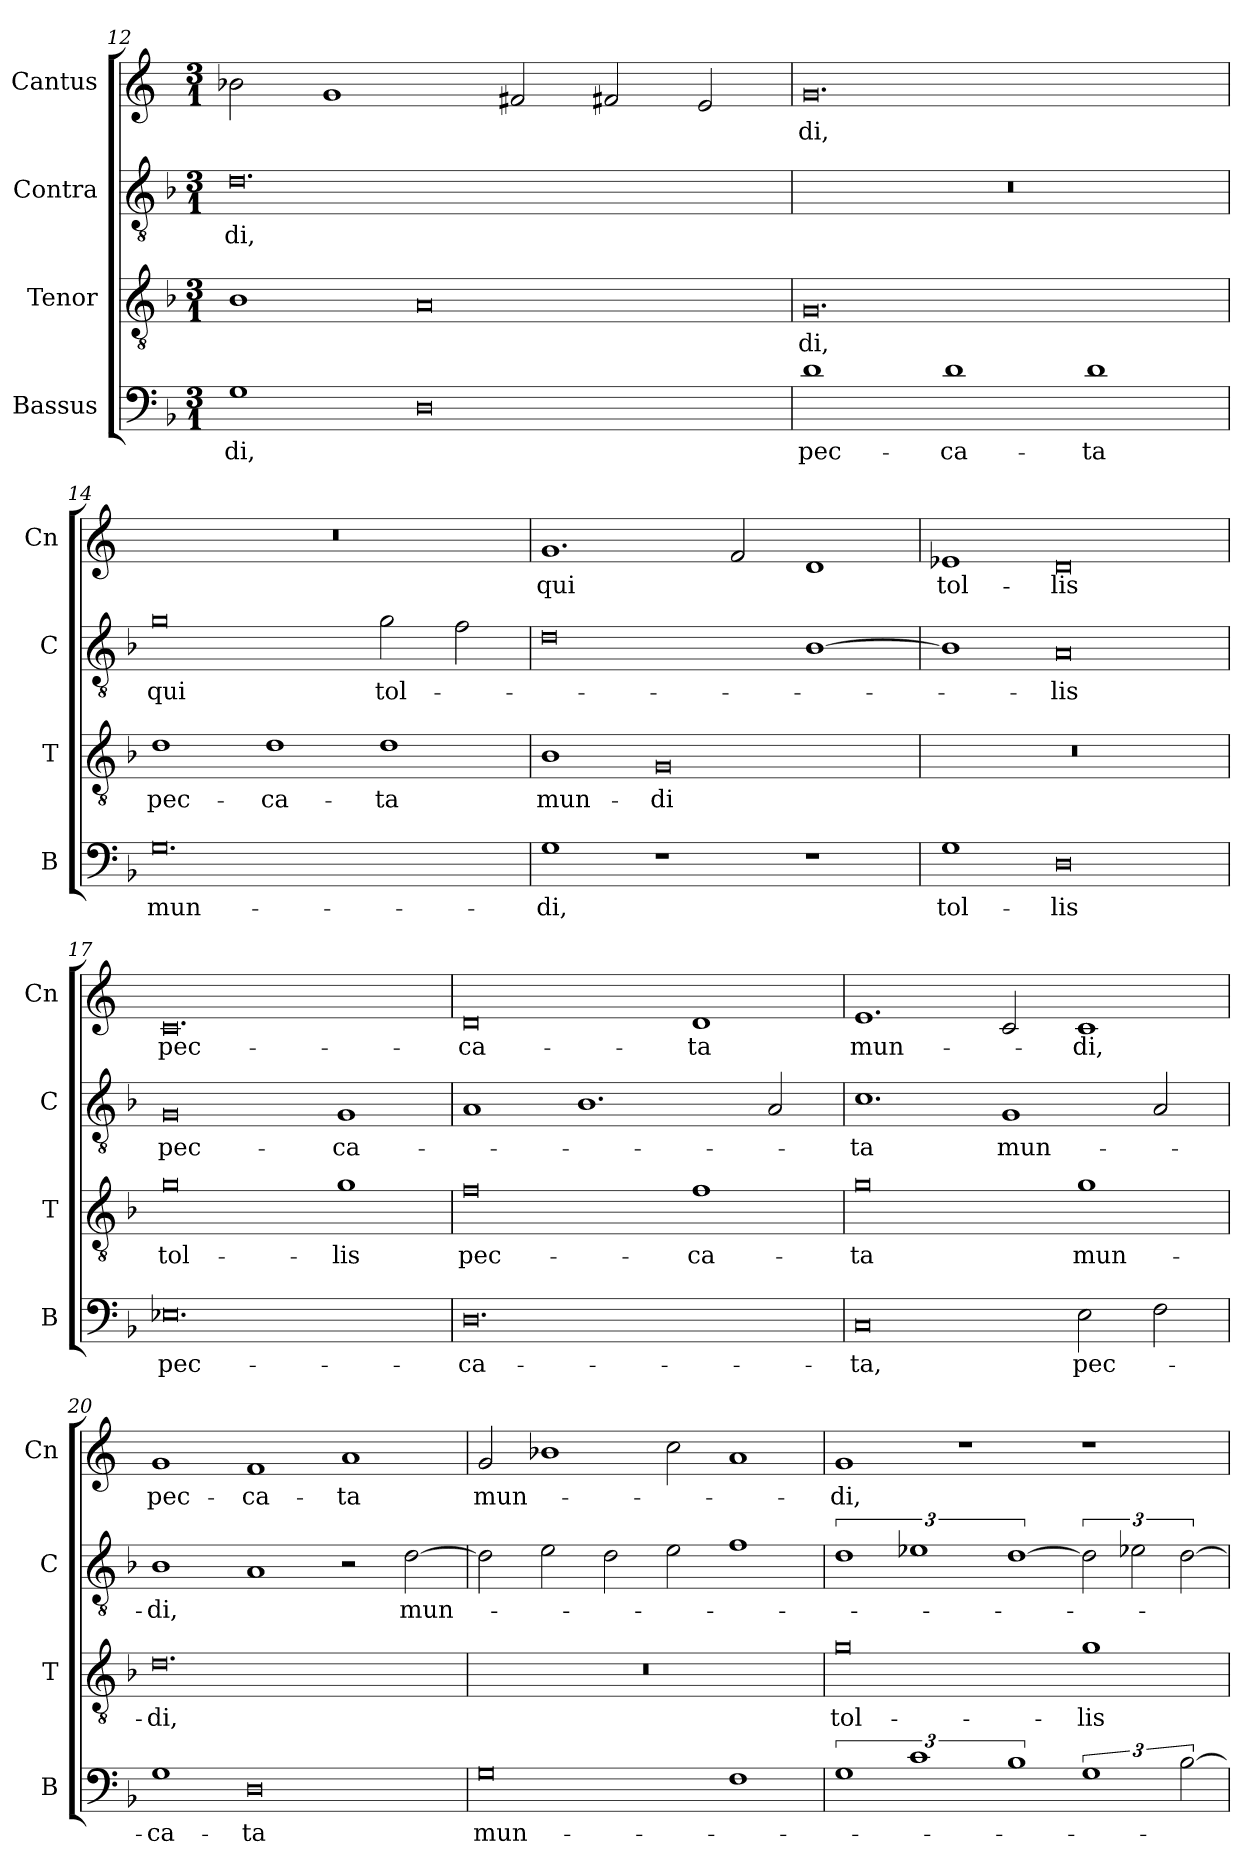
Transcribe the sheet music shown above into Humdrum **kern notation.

**kern	**text	**kern	**text	**kern	**text	**kern	**text
*part4	*part4	*part3	*part3	*part2	*part2	*part1	*part1
*staff4	*staff4	*staff3	*staff3	*staff2	*staff2	*staff1	*staff1
*I"Bassus	*	*I"Tenor	*	*I"Contra	*	*I"Cantus	*
*I'B	*	*I'T	*	*I'C	*	*I'Cn	*
*clefF4	*	*clefGv2	*	*clefGv2	*	*clefG2	*
*k[b-]	*	*k[b-]	*	*k[b-]	*	*k[]	*
*M3/1	*	*M3/1	*	*M3/1	*	*M3/1	*
=12	=12	=12	=12	=12	=12	=12	=12
1G	-di,	1B-	.	0.d	-di,	2b-X\	.
.	.	.	.	.	.	1g	.
0D	.	0A	.	.	.	.	.
.	.	.	.	.	.	2f#X/	.
.	.	.	.	.	.	2f#X/	.
.	.	.	.	.	.	2e/	.
=13	=13	=13	=13	=13	=13	=13	=13
1d	pec-	0.G	-di,	0.r	.	0.g	-di,
1d	-ca-	.	.	.	.	.	.
1d	-ta	.	.	.	.	.	.
=14	=14	=14	=14	=14	=14	=14	=14
0.G	mun-	1d	pec-	0g	qui	0.r	.
.	.	1d	-ca-	.	.	.	.
.	.	1d	-ta	2g\	tol-	.	.
.	.	.	.	2f\	.	.	.
=15	=15	=15	=15	=15	=15	=15	=15
1G	-di,	1B-	mun-	0d	.	1.g	qui
1r	.	0G	-di	.	.	.	.
.	.	.	.	.	.	2f/	.
1r	.	.	.	[1B-	.	1d	.
=16	=16	=16	=16	=16	=16	=16	=16
1G	tol-	0.r	.	1B-]	.	1e-X	tol-
0D	-lis	.	.	0A	-lis	0d	-lis
=17	=17	=17	=17	=17	=17	=17	=17
0.E-X	pec-	0g	tol-	0G	pec-	0.c	pec-
.	.	1g	-lis	1G	-ca-	.	.
=18	=18	=18	=18	=18	=18	=18	=18
0.D	-ca-	0f	pec-	1A	.	0d	-ca-
.	.	.	.	1.B-	.	.	.
.	.	1f	-ca-	.	.	1d	-ta
.	.	.	.	2A/	.	.	.
=19	=19	=19	=19	=19	=19	=19	=19
0C	-ta,	0g	-ta	1.c	-ta	1.e	mun-
.	.	.	.	1G	mun-	2c/	.
2E\	pec-	1g	mun-	.	.	1c	-di,
2F\	.	.	.	2A/	.	.	.
=20	=20	=20	=20	=20	=20	=20	=20
1G	-ca-	0.d	-di,	1B-	-di,	1g	pec-
0D	-ta	.	.	1A	.	1f	-ca-
.	.	.	.	2r	.	1a	-ta
.	.	.	.	[2d\	mun-	.	.
=21	=21	=21	=21	=21	=21	=21	=21
0G	mun-	0.r	.	2d\]	.	2g/	mun-
.	.	.	.	2e\	.	1b-X	.
.	.	.	.	2d\	.	.	.
.	.	.	.	2e\	.	2cc\	.
1F	.	.	.	1f	.	1a	.
=22	=22	=22	=22	=22	=22	=22	=22
3%2G	.	0g	tol-	3%2d	.	1g	-di,
3%2c	.	.	.	3%2e-X	.	.	.
.	.	.	.	.	.	1r	.
3%2B-	.	.	.	[3%2d	.	.	.
3%2G	.	1g	-lis	3d\]	.	1r	.
.	.	.	.	3e-X\	.	.	.
[3B-\	.	.	.	[3d\	.	.	.
=	=	=	=	=	=	=	=
*-	*-	*-	*-	*-	*-	*-	*-
